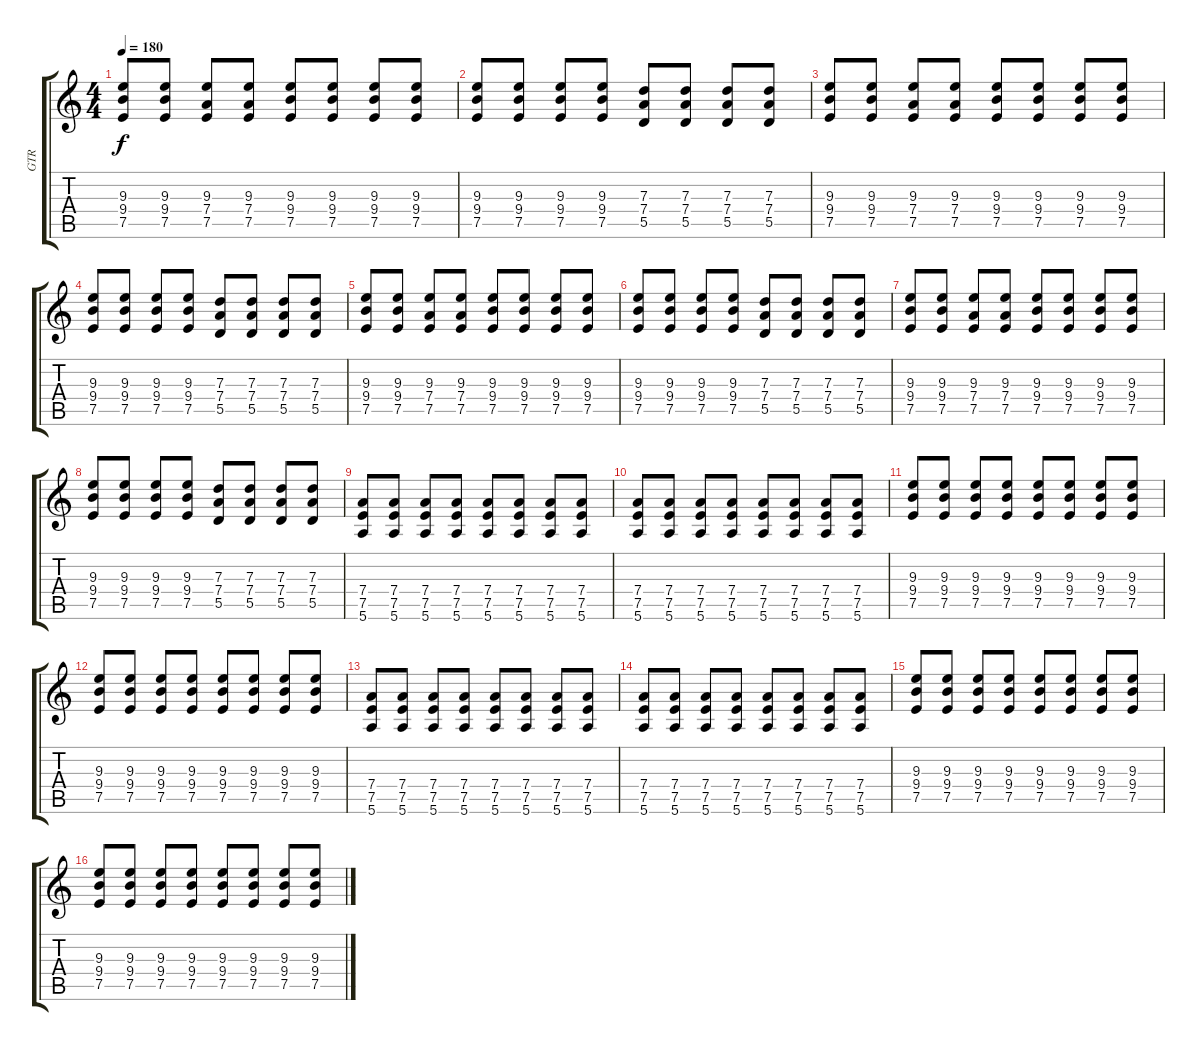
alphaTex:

\track ("GTR" "GTR") {instrument overdrivenguitar}
\staff {score tabs}
\tuning (E4 B3 G3 D3 A2 E2) {hide}
\ts (4 4)
\tempo 180
\clef g2
\ks c
(9.3 9.4 7.5).8{dy f instrument overdrivenguitar} (9.3 9.4 7.5).8 (9.3 7.4 7.5).8 (9.3 7.4 7.5).8 (9.3 9.4 7.5).8 (9.3 9.4 7.5).8 (9.3 9.4 7.5).8 (9.3 9.4 7.5).8 |
(9.3 9.4 7.5).8 (9.3 9.4 7.5).8 (9.3 9.4 7.5).8 (9.3 9.4 7.5).8 (7.3 7.4 5.5).8 (7.3 7.4 5.5).8 (7.3 7.4 5.5).8 (7.3 7.4 5.5).8 |
(9.3 9.4 7.5).8 (9.3 9.4 7.5).8 (9.3 7.4 7.5).8 (9.3 7.4 7.5).8 (9.3 9.4 7.5).8 (9.3 9.4 7.5).8 (9.3 9.4 7.5).8 (9.3 9.4 7.5).8 |
(9.3 9.4 7.5).8 (9.3 9.4 7.5).8 (9.3 9.4 7.5).8 (9.3 9.4 7.5).8 (7.3 7.4 5.5).8 (7.3 7.4 5.5).8 (7.3 7.4 5.5).8 (7.3 7.4 5.5).8 |
(9.3 9.4 7.5).8 (9.3 9.4 7.5).8 (9.3 7.4 7.5).8 (9.3 7.4 7.5).8 (9.3 9.4 7.5).8 (9.3 9.4 7.5).8 (9.3 9.4 7.5).8 (9.3 9.4 7.5).8 |
(9.3 9.4 7.5).8 (9.3 9.4 7.5).8 (9.3 9.4 7.5).8 (9.3 9.4 7.5).8 (7.3 7.4 5.5).8 (7.3 7.4 5.5).8 (7.3 7.4 5.5).8 (7.3 7.4 5.5).8 |
(9.3 9.4 7.5).8 (9.3 9.4 7.5).8 (9.3 7.4 7.5).8 (9.3 7.4 7.5).8 (9.3 9.4 7.5).8 (9.3 9.4 7.5).8 (9.3 9.4 7.5).8 (9.3 9.4 7.5).8 |
(9.3 9.4 7.5).8 (9.3 9.4 7.5).8 (9.3 9.4 7.5).8 (9.3 9.4 7.5).8 (7.3 7.4 5.5).8 (7.3 7.4 5.5).8 (7.3 7.4 5.5).8 (7.3 7.4 5.5).8 |
(7.4 7.5 5.6).8 (7.4 7.5 5.6).8 (7.4 7.5 5.6).8 (7.4 7.5 5.6).8 (7.4 7.5 5.6).8 (7.4 7.5 5.6).8 (7.4 7.5 5.6).8 (7.4 7.5 5.6).8 |
(7.4 7.5 5.6).8 (7.4 7.5 5.6).8 (7.4 7.5 5.6).8 (7.4 7.5 5.6).8 (7.4 7.5 5.6).8 (7.4 7.5 5.6).8 (7.4 7.5 5.6).8 (7.4 7.5 5.6).8 |
(9.3 9.4 7.5).8 (9.3 9.4 7.5).8 (9.3 9.4 7.5).8 (9.3 9.4 7.5).8 (9.3 9.4 7.5).8 (9.3 9.4 7.5).8 (9.3 9.4 7.5).8 (9.3 9.4 7.5).8 |
(9.3 9.4 7.5).8 (9.3 9.4 7.5).8 (9.3 9.4 7.5).8 (9.3 9.4 7.5).8 (9.3 9.4 7.5).8 (9.3 9.4 7.5).8 (9.3 9.4 7.5).8 (9.3 9.4 7.5).8 |
(7.4 7.5 5.6).8 (7.4 7.5 5.6).8 (7.4 7.5 5.6).8 (7.4 7.5 5.6).8 (7.4 7.5 5.6).8 (7.4 7.5 5.6).8 (7.4 7.5 5.6).8 (7.4 7.5 5.6).8 |
(7.4 7.5 5.6).8 (7.4 7.5 5.6).8 (7.4 7.5 5.6).8 (7.4 7.5 5.6).8 (7.4 7.5 5.6).8 (7.4 7.5 5.6).8 (7.4 7.5 5.6).8 (7.4 7.5 5.6).8 |
(9.3 9.4 7.5).8 (9.3 9.4 7.5).8 (9.3 9.4 7.5).8 (9.3 9.4 7.5).8 (9.3 9.4 7.5).8 (9.3 9.4 7.5).8 (9.3 9.4 7.5).8 (9.3 9.4 7.5).8 |
(9.3 9.4 7.5).8 (9.3 9.4 7.5).8 (9.3 9.4 7.5).8 (9.3 9.4 7.5).8 (9.3 9.4 7.5).8 (9.3 9.4 7.5).8 (9.3 9.4 7.5).8 (9.3 9.4 7.5).8
